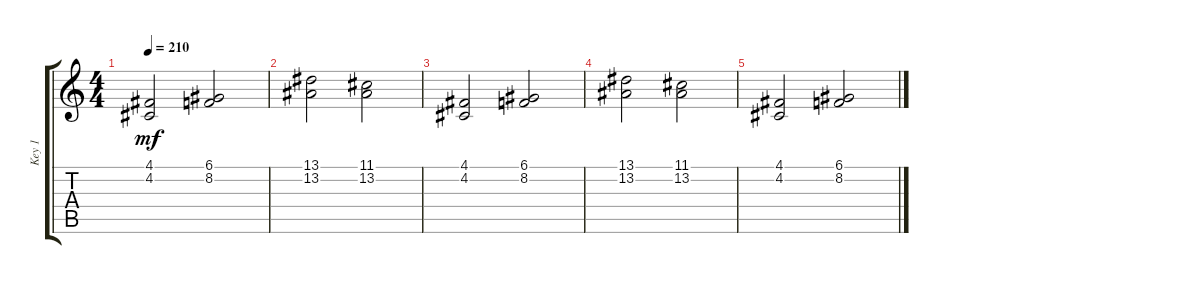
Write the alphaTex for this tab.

\track ("Key 1" "Key 1") {instrument stringensemble1}
\staff {score tabs}
\tuning (D4 A3 F3 C3 G2 D2) {hide}
\ts (4 4)
\tempo 210
\clef g2
\ks c
(4.1 4.2).2{dy mf} (6.1 8.2).2 |
(13.1 13.2).2 (11.1 13.2).2 |
(4.1 4.2).2 (6.1 8.2).2 |
(13.1 13.2).2 (11.1 13.2).2 |
(4.1 4.2).2 (6.1 8.2).2
